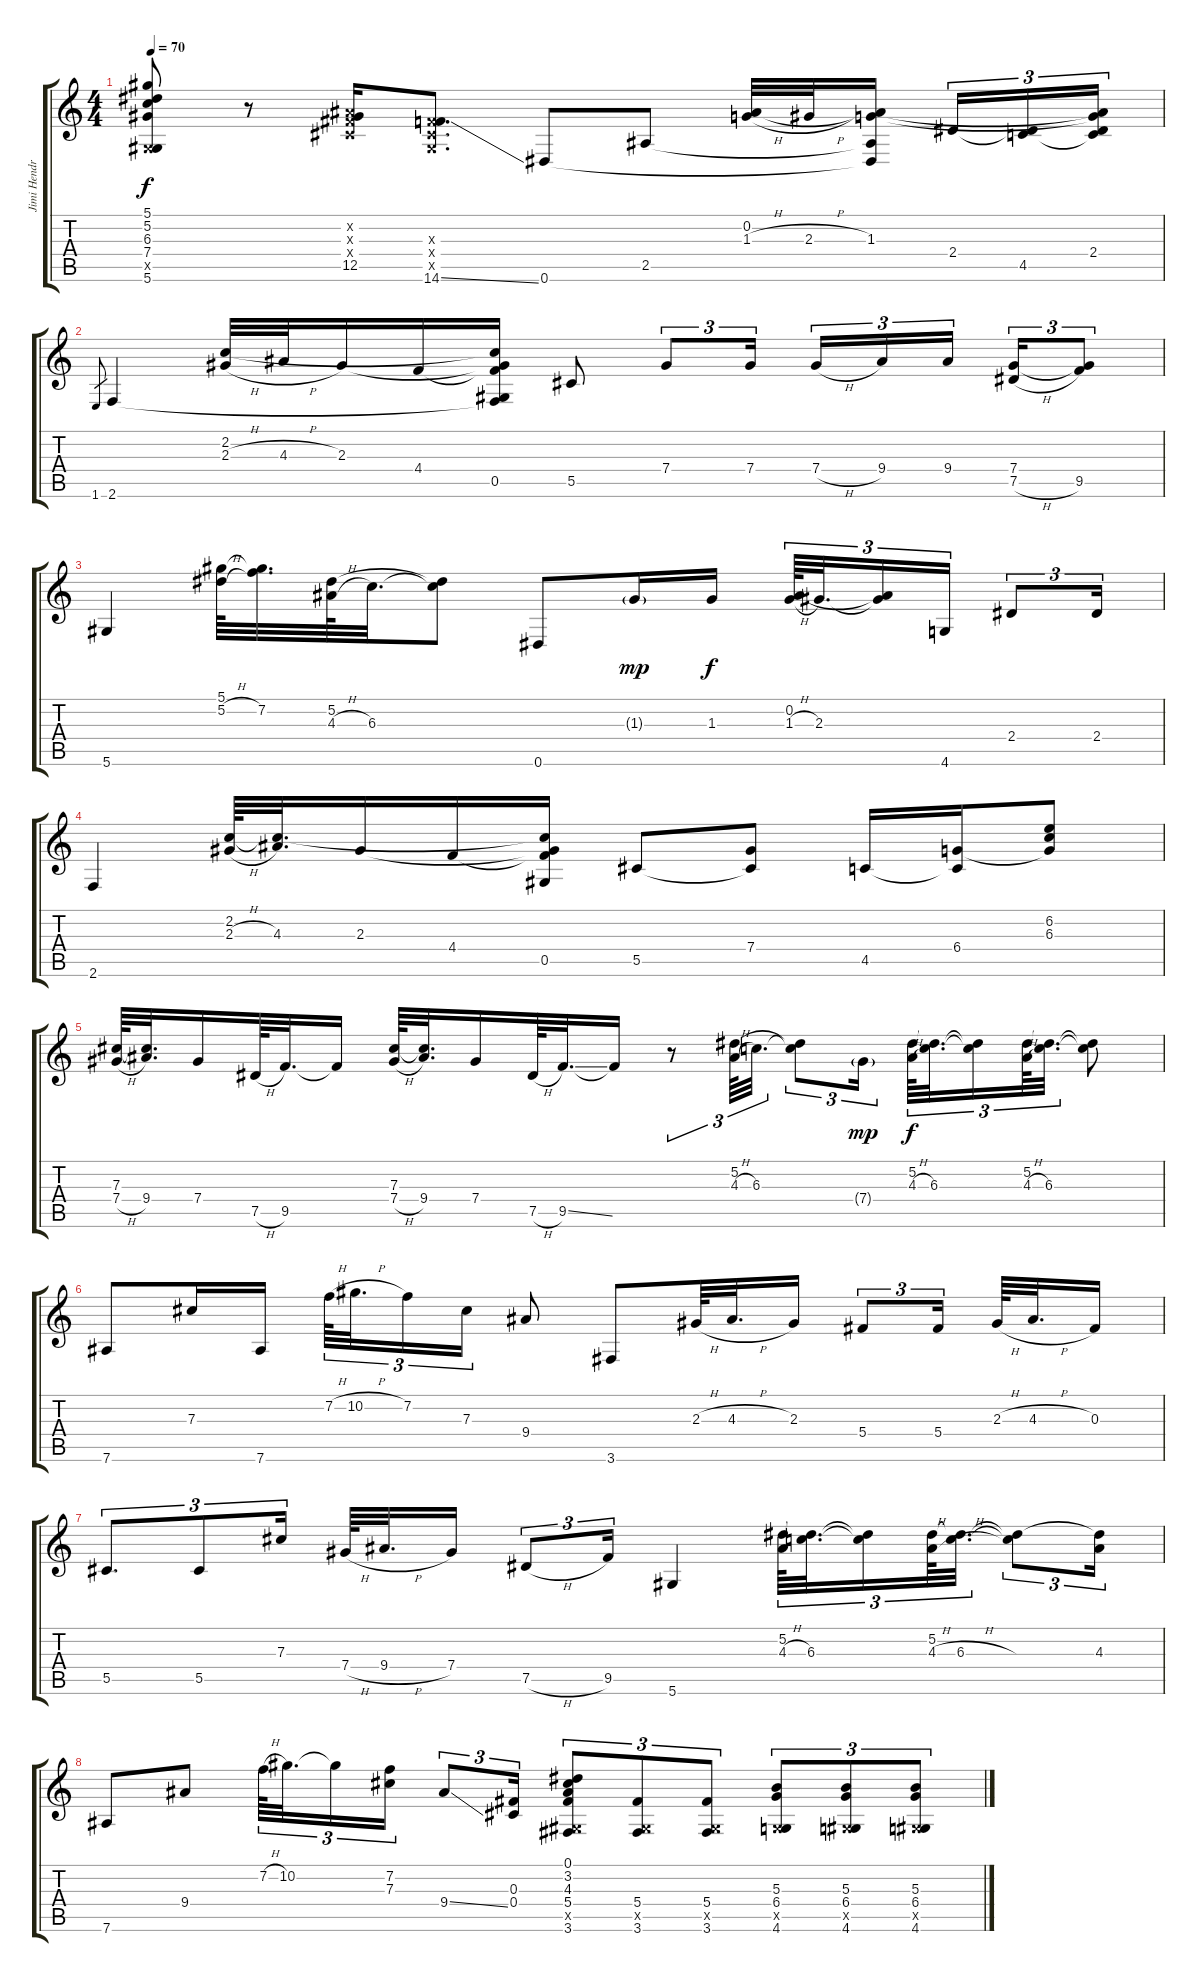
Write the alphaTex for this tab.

\track ("Jimi Hendrix Rhythm" "Jimi Hendr") {instrument acousticguitarnylon}
\staff {score tabs}
\tuning (Eb4 Bb3 Gb3 Db3 Ab2 Eb2) {hide}
\ts (4 4)
\tempo 70
\clef g2
\ks c
(5.1 5.2 6.3 7.4 0.5{x} 5.6).8{dy f instrument acousticguitarnylon} r.8 (0.2{x} 0.3{x} 0.4{x} 12.5).16 (0.3{x} 0.4{x} 0.5{x} 14.6{ss}).8{d} 0.6.8 2.5.8 (0.2 1.3{h}).32 2.3{h}.32 (0.2{t} 1.3 2.5{t} 0.6{t}).16 2.4.16{tu (3 2)} (2.4{t} 4.5).16{tu (3 2)} (0.2{t} 1.3{t} 2.4 4.5{t}).16{tu (3 2)} |
1.6.8{gr} 2.6.4 (2.2 2.3{h}).32 4.3{h}.32 2.3.16 4.4.16 (2.2{t} 2.3{t} 4.4{t} 0.5 2.6{t}).16 5.5.8 7.4.8{tu (3 2)} 7.4.16{tu (3 2)} 7.4{h}.16{tu (3 2)} 9.4.16{tu (3 2)} 9.4.16{tu (3 2)} (7.4 7.5{h}).16{tu (3 2)} (7.4{t} 9.5).8{tu (3 2)} |
5.6.4 (5.1 5.2{h}).64 (5.1{t} 7.2).32{d} (5.2 4.3{h}).64 6.3.32{d} (5.2{t} 6.3{t}).8 0.6.8 1.3{g}.16{dy mp} 1.3.16{dy f} (0.2 1.3{h}).64{tu (3 2)} 2.3.32{d tu (3 2)} (0.2{t} 2.3{t}).16{tu (3 2)} 4.6.16{tu (3 2)} 2.4.8{tu (3 2)} 2.4.16{tu (3 2)} |
2.6.4 (2.2 2.3{h}).64 (2.2{t} 4.3).32{d} 2.3.16 4.4.16 (2.2{t} 2.3{t} 4.4{t} 0.5).16 5.5.8 (7.4 5.5{t}).8 4.5.16 (6.4 4.5{t}).16 (6.2 6.3 6.4{t}).8 |
(7.3 7.4{h}).64 (7.3{t} 9.4).32{d} 7.4.16 7.5{h}.64 9.5.32{d} 9.5{t}.16 (7.3 7.4{h}).64 (7.3{t} 9.4).32{d} 7.4.16 7.5{h}.64 9.5{ss}.32{d} 9.5{t}.16 r.8{tu (3 2)} (5.2 4.3{h}).64{tu (3 2)} 6.3.32{d tu (3 2)} (5.2{t} 6.3{t}).8{tu (3 2)} 7.4{g}.16{tu (3 2) dy mp} (5.2 4.3{h}).64{tu (3 2) dy f} (5.2{t} 6.3).32{d tu (3 2)} (5.2{t} 6.3{t}).16{tu (3 2)} (5.2 4.3{h}).64{tu (3 2)} (5.2{t} 6.3).32{d tu (3 2)} (5.2{t} 6.3{t}).8 |
7.6.8 7.3.16 7.6.16 7.2{h}.64{tu (3 2)} 10.2{h}.32{d tu (3 2)} 7.2.16{tu (3 2)} 7.3.16{tu (3 2)} 9.4.8 3.6.8 2.3{h}.64 4.3{h}.32{d} 2.3.16 5.4.8{tu (3 2)} 5.4.16{tu (3 2)} 2.3{h}.64 4.3{h}.32{d} 0.3.16 |
5.5.8{d tu (3 2)} 5.5.8{tu (3 2)} 7.3.16{tu (3 2)} 7.4{h}.64 9.4{h}.32{d} 7.4.16 7.5{h}.8{tu (3 2)} 9.5.16{tu (3 2)} 5.6.4 (5.2 4.3{h}).64{tu (3 2)} (5.2{t} 6.3).32{d tu (3 2)} (5.2{t} 6.3{t}).16{tu (3 2)} (5.2 4.3{h}).64{tu (3 2)} (5.2{t} 6.3{h}).32{d tu (3 2)} (5.2{t} 6.3{t}).8{tu (3 2)} (5.2{t} 4.3).16{tu (3 2)} |
7.6.8 9.4.8 7.2{h}.64{tu (3 2)} 10.2.32{d tu (3 2)} 10.2{t}.16{tu (3 2)} (7.2 7.3).16{tu (3 2)} 9.4{ss}.8{tu (3 2)} (0.3 0.4).16{tu (3 2)} (0.1 3.2 4.3 5.4 0.5{x} 3.6).8{tu (3 2)} (5.4 0.5{x} 3.6).8{tu (3 2)} (5.4 0.5{x} 3.6).8{tu (3 2)} (5.3 6.4 0.5{x} 4.6).8{tu (3 2)} (5.3 6.4 0.5{x} 4.6).8{tu (3 2)} (5.3 6.4 0.5{x} 4.6).8{tu (3 2)}
